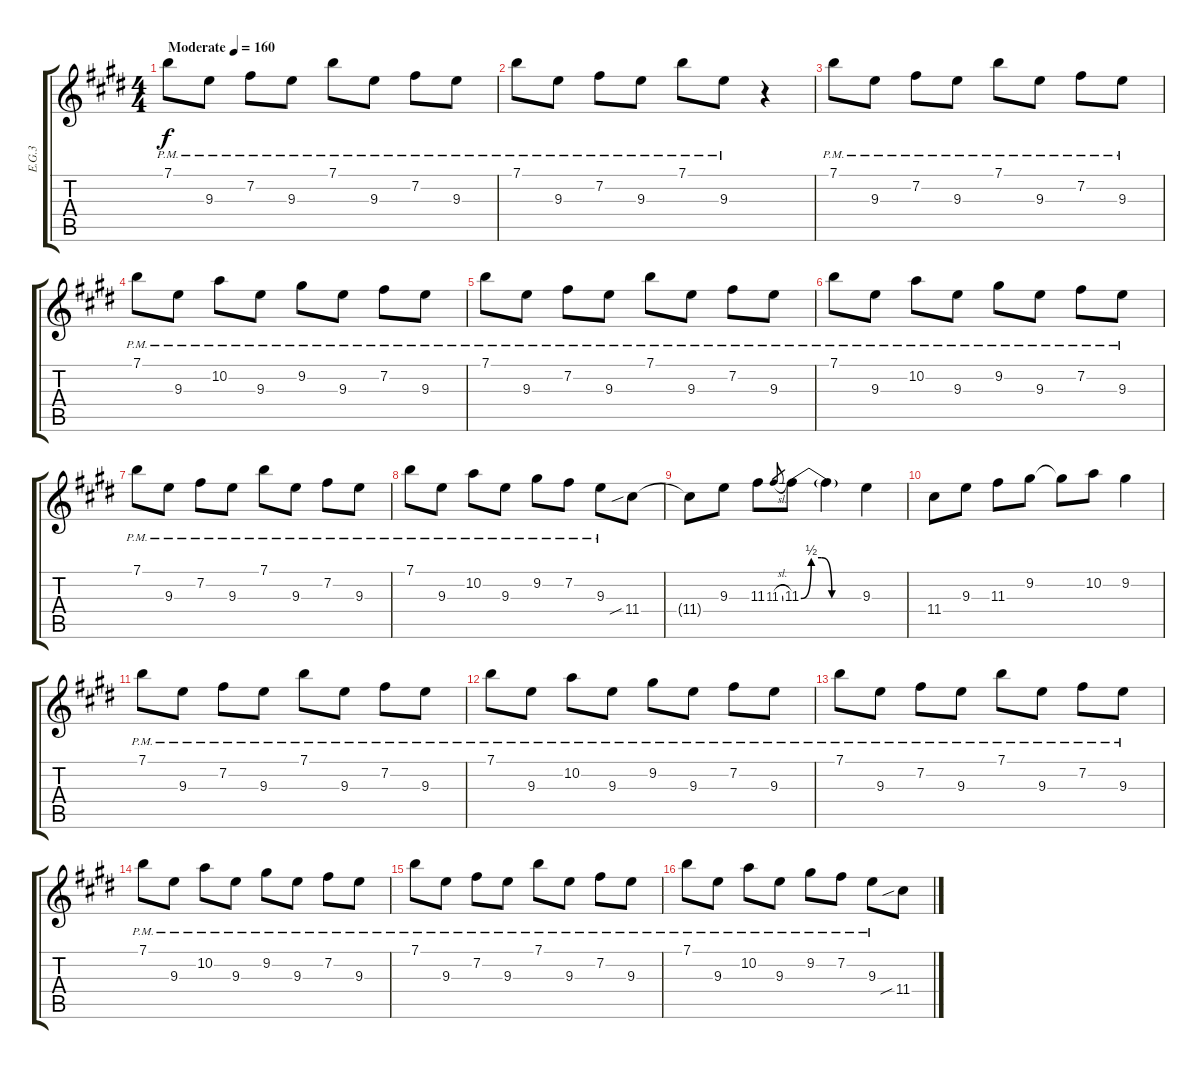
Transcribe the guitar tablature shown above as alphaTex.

\track ("E.G.3" "E.G.3") {instrument overdrivenguitar}
\staff {score tabs}
\tuning (E4 B3 G3 D3 A2 E2) {hide}
\ts (4 4)
\tempo (160 "Moderate")
\clef g2
\ks e
7.1{pm}.8{dy f volume 5 instrument overdrivenguitar} 9.3{pm}.8 7.2{pm}.8 9.3{pm}.8 7.1{pm}.8 9.3{pm}.8 7.2{pm}.8 9.3{pm}.8 |
7.1{pm}.8 9.3{pm}.8 7.2{pm}.8 9.3{pm}.8 7.1{pm}.8 9.3{pm}.8 r.4 |
7.1{pm}.8 9.3{pm}.8 7.2{pm}.8 9.3{pm}.8 7.1{pm}.8 9.3{pm}.8 7.2{pm}.8 9.3{pm}.8 |
7.1{pm}.8 9.3{pm}.8 10.2{pm}.8 9.3{pm}.8 9.2{pm}.8 9.3{pm}.8 7.2{pm}.8 9.3{pm}.8 |
7.1{pm}.8 9.3{pm}.8 7.2{pm}.8 9.3{pm}.8 7.1{pm}.8 9.3{pm}.8 7.2{pm}.8 9.3{pm}.8 |
7.1{pm}.8 9.3{pm}.8 10.2{pm}.8 9.3{pm}.8 9.2{pm}.8 9.3{pm}.8 7.2{pm}.8 9.3{pm}.8 |
7.1{pm}.8 9.3{pm}.8 7.2{pm}.8 9.3{pm}.8 7.1{pm}.8 9.3{pm}.8 7.2{pm}.8 9.3{pm}.8 |
7.1{pm}.8 9.3{pm}.8 10.2{pm}.8 9.3{pm}.8 9.2{pm}.8 7.2{pm}.8 9.3{pm}.8 11.4{sib}.8 |
11.4{t}.8 9.3.8 11.3.8 11.3{sl}.8{gr} 11.3{be (custom 0 0 10 2 20 2 30 0 60 0)}.8 11.3{t}.4 9.3.4 |
11.4.8 9.3.8 11.3.8 9.2.8 9.2{t}.8 10.2.8 9.2.4 |
7.1{pm}.8 9.3{pm}.8 7.2{pm}.8 9.3{pm}.8 7.1{pm}.8 9.3{pm}.8 7.2{pm}.8 9.3{pm}.8 |
7.1{pm}.8 9.3{pm}.8 10.2{pm}.8 9.3{pm}.8 9.2{pm}.8 9.3{pm}.8 7.2{pm}.8 9.3{pm}.8 |
7.1{pm}.8 9.3{pm}.8 7.2{pm}.8 9.3{pm}.8 7.1{pm}.8 9.3{pm}.8 7.2{pm}.8 9.3{pm}.8 |
7.1{pm}.8 9.3{pm}.8 10.2{pm}.8 9.3{pm}.8 9.2{pm}.8 9.3{pm}.8 7.2{pm}.8 9.3{pm}.8 |
7.1{pm}.8 9.3{pm}.8 7.2{pm}.8 9.3{pm}.8 7.1{pm}.8 9.3{pm}.8 7.2{pm}.8 9.3{pm}.8 |
7.1{pm}.8 9.3{pm}.8 10.2{pm}.8 9.3{pm}.8 9.2{pm}.8 7.2{pm}.8 9.3{pm}.8 11.4{sib}.8
